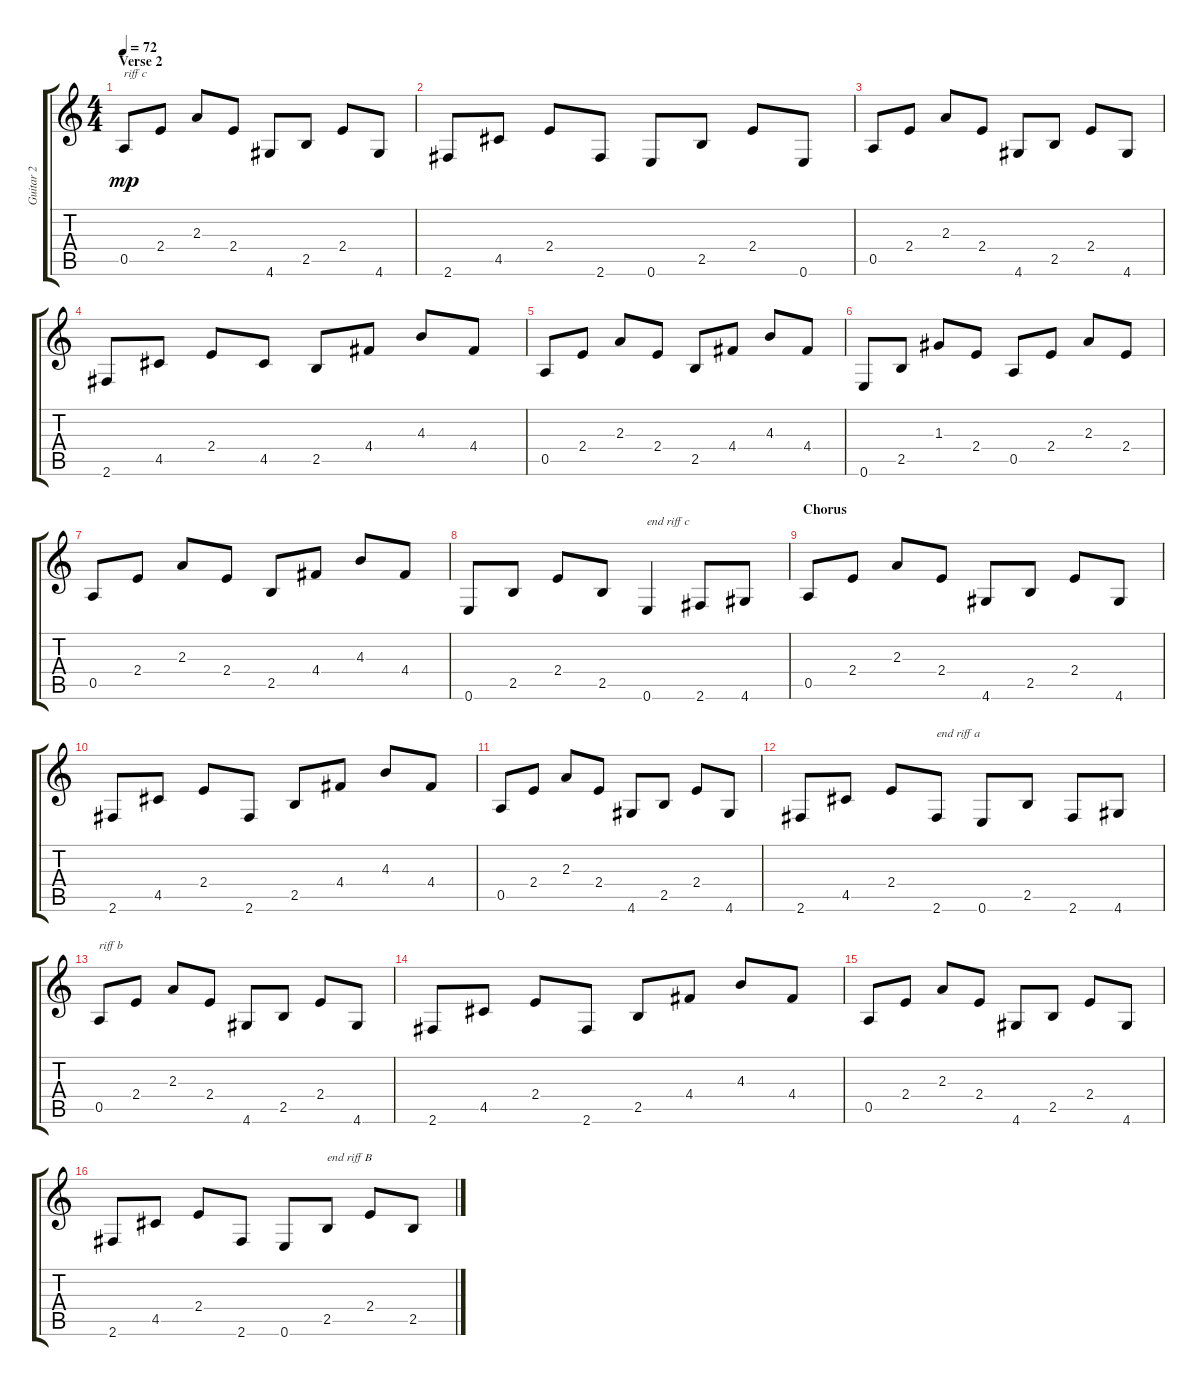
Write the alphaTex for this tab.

\track ("Guitar 2" "Guitar 2") {instrument electricguitarclean}
\staff {score tabs}
\tuning (E4 B3 G3 D3 A2 E2) {hide}
\ts (4 4)
\section ("" "Verse 2")
\tempo 72
\clef g2
\ks c
0.5.8{txt "riff c" dy mp} 2.4.8 2.3.8 2.4.8 4.6.8 2.5.8 2.4.8 4.6.8 |
2.6.8 4.5.8 2.4.8 2.6.8 0.6.8 2.5.8 2.4.8 0.6.8 |
0.5.8 2.4.8 2.3.8 2.4.8 4.6.8 2.5.8 2.4.8 4.6.8 |
2.6.8 4.5.8 2.4.8 4.5.8 2.5.8 4.4.8 4.3.8 4.4.8 |
0.5.8 2.4.8 2.3.8 2.4.8 2.5.8 4.4.8 4.3.8 4.4.8 |
0.6.8 2.5.8 1.3.8 2.4.8 0.5.8 2.4.8 2.3.8 2.4.8 |
0.5.8 2.4.8 2.3.8 2.4.8 2.5.8 4.4.8 4.3.8 4.4.8 |
0.6.8 2.5.8 2.4.8 2.5.8 0.6.4{txt "end riff c"} 2.6.8 4.6.8 |
\section ("" "Chorus")
0.5.8 2.4.8 2.3.8 2.4.8 4.6.8 2.5.8 2.4.8 4.6.8 |
2.6.8 4.5.8 2.4.8 2.6.8 2.5.8 4.4.8 4.3.8 4.4.8 |
0.5.8 2.4.8 2.3.8 2.4.8 4.6.8 2.5.8 2.4.8 4.6.8 |
2.6.8 4.5.8 2.4.8 2.6.8{txt "end riff a"} 0.6.8 2.5.8 2.6.8 4.6.8 |
0.5.8{txt "riff b"} 2.4.8 2.3.8 2.4.8 4.6.8 2.5.8 2.4.8 4.6.8 |
2.6.8 4.5.8 2.4.8 2.6.8 2.5.8 4.4.8 4.3.8 4.4.8 |
0.5.8 2.4.8 2.3.8 2.4.8 4.6.8 2.5.8 2.4.8 4.6.8 |
2.6.8 4.5.8 2.4.8 2.6.8 0.6.8 2.5.8{txt "end riff B"} 2.4.8 2.5.8
